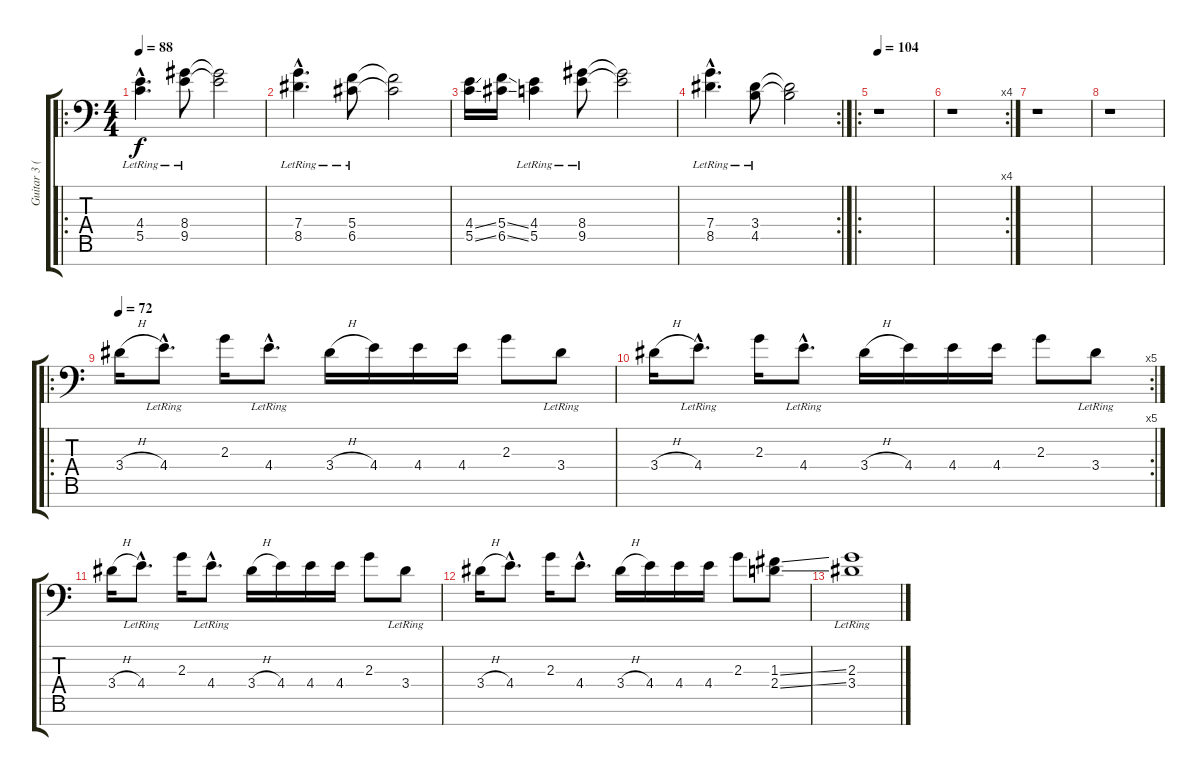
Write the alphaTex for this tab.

\track ("Guitar 3 (Dist.)" "Guitar 3 (") {instrument distortionguitar}
\staff {score tabs}
\tuning (D4 A3 F3 C3 G2 D2 A1) {hide}
\ro
\ts (4 4)
\tempo 88
\clef f4
\ks c
(4.4{hac lr} 5.5{hac lr}).4{d dy f} (8.4{lr} 9.5{lr}).8 (8.4{t} 9.5{t}).2 |
(7.4{hac lr} 8.5{hac lr}).4{d} (5.4{lr} 6.5{lr}).8 (5.4{t} 6.5{t}).2 |
(4.4{ss} 5.5{ss}).16 (5.4{ss} 6.5{ss}).16 (4.4{lr} 5.5{lr}).4 (8.4{lr} 9.5{lr}).8 (8.4{t} 9.5{t}).2 |
\rc 2
(7.4{hac lr} 8.5{hac lr}).4{d} (3.4{lr} 4.5{lr}).8 (3.4{t} 4.5{t}).2 |
\ro
\tempo 104
r.1 |
\rc 4
r.1 |
r.1 |
r.1 |
\ro
\tempo 72
3.4{h}.16 4.4{hac lr}.8{d} 2.3.16 4.4{hac lr}.8{d} 3.4{h}.16 4.4.16 4.4.16 4.4.16 2.3.8 3.4{lr}.8 |
\rc 5
3.4{h}.16 4.4{hac lr}.8{d} 2.3.16 4.4{hac lr}.8{d} 3.4{h}.16 4.4.16 4.4.16 4.4.16 2.3.8 3.4{lr}.8 |
3.4{h}.16 4.4{hac lr}.8{d} 2.3.16 4.4{hac lr}.8{d} 3.4{h}.16 4.4.16 4.4.16 4.4.16 2.3.8 3.4{lr}.8 |
3.4{h}.16 4.4{hac}.8{d} 2.3.16 4.4{hac}.8{d} 3.4{h}.16 4.4.16 4.4.16 4.4.16 2.3.8 (1.3{ss} 2.4{ss}).8 |
(2.3{lr} 3.4{lr}).1
